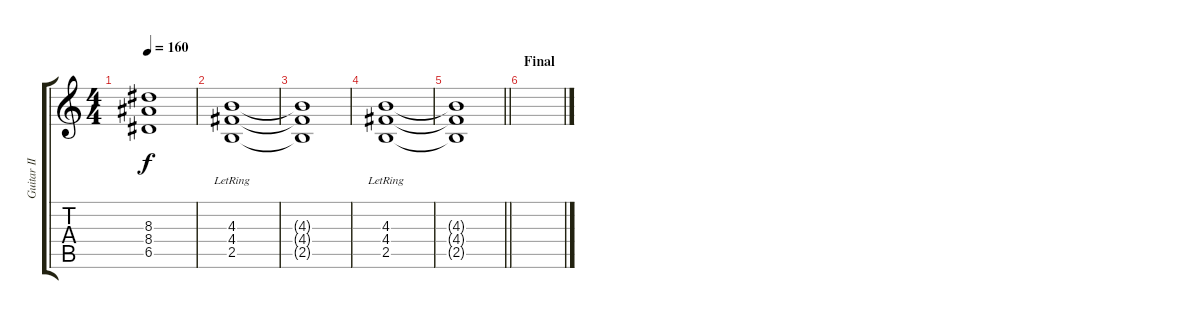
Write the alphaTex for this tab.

\track ("Guitar II" "Guitar II") {instrument distortionguitar}
\staff {score tabs}
\tuning (E4 B3 G3 D3 A2 D2) {hide}
\ts (4 4)
\tempo 160
\clef g2
\ks c
(8.3{t} 8.4{t} 6.5{t}).1{dy f} |
(4.3{lr} 4.4{lr} 2.5{lr}).1 |
(4.3{t} 4.4{t} 2.5{t}).1 |
(4.3{lr} 4.4{lr} 2.5{lr}).1 |
\barLineRight lightlight
(4.3{t} 4.4{t} 2.5{t}).1 |
\section ("" "Final")
